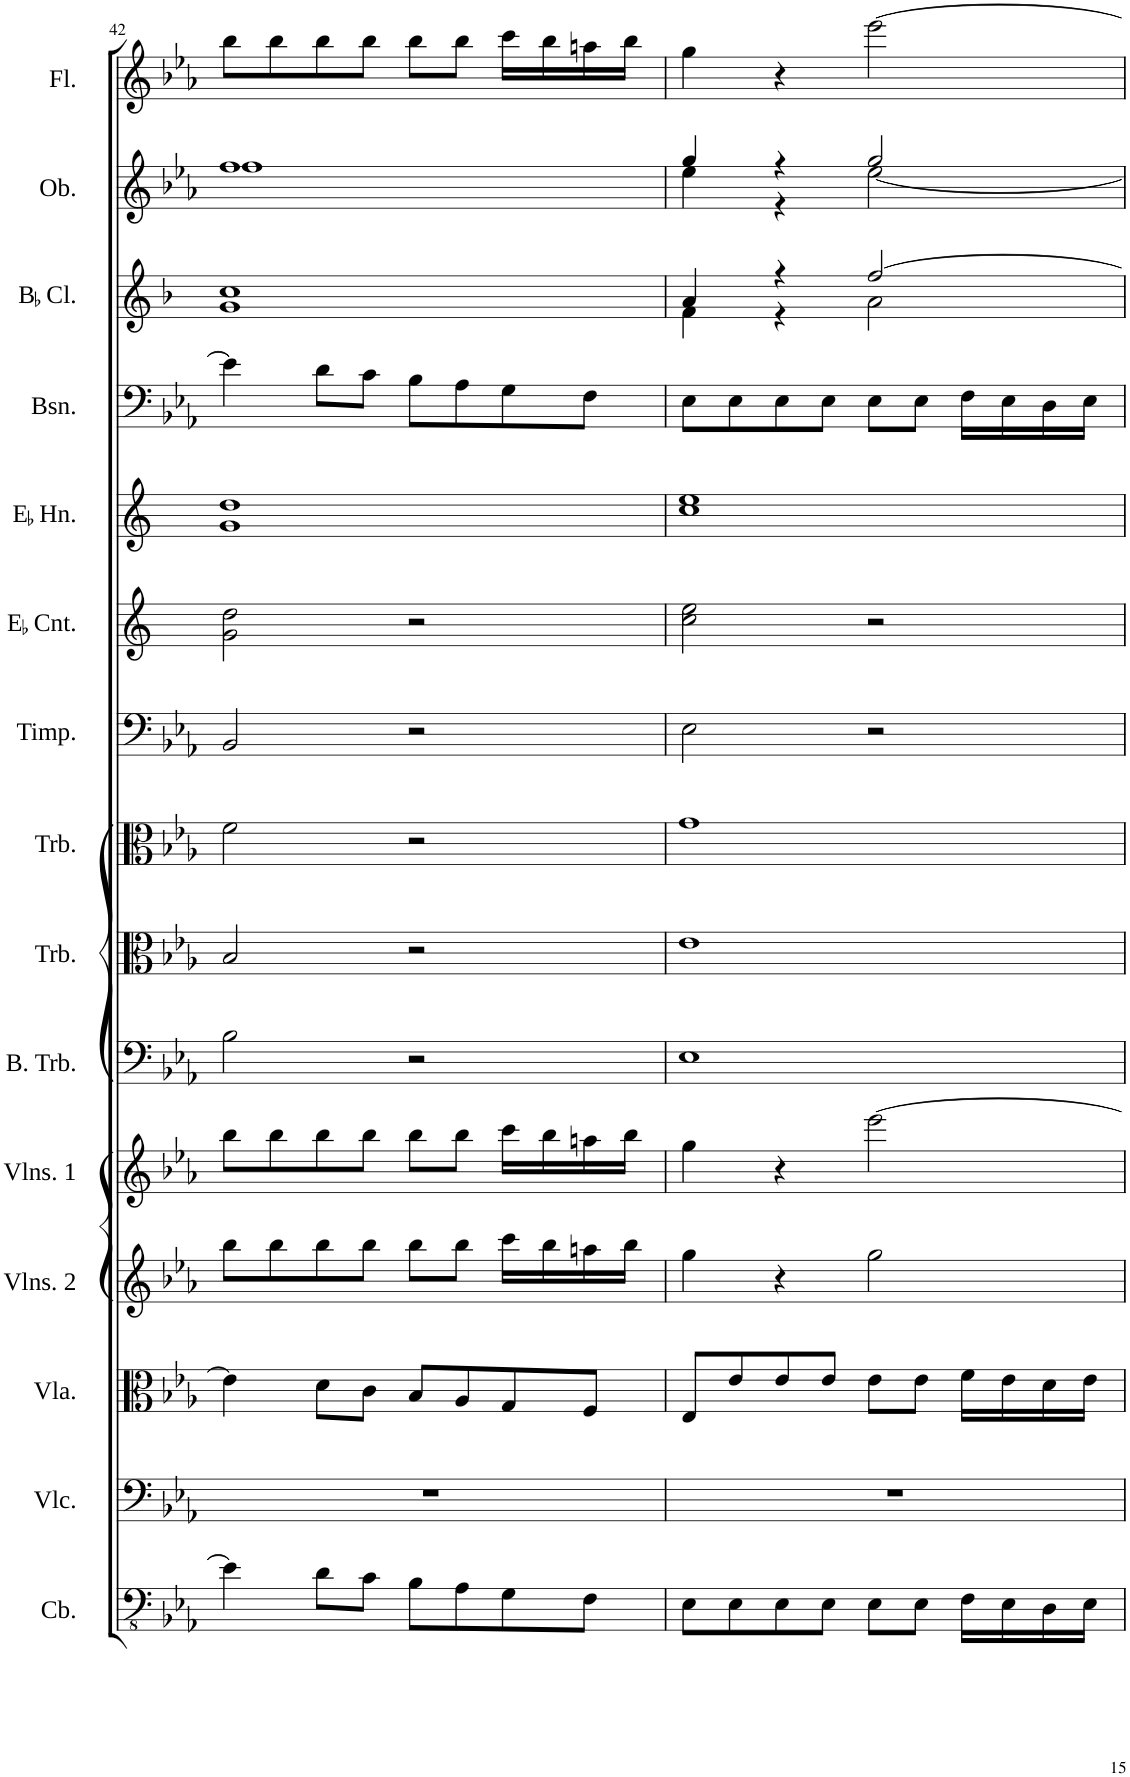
**kern	**kern	**kern	**kern	**kern	**kern	**kern	**kern	**kern	**kern	**kern	**kern	**kern	**kern	**kern
*part15	*part14	*part13	*part12	*part11	*part10	*part9	*part8	*part7	*part6	*part5	*part4	*part3	*part2	*part1
*staff15	*staff14	*staff13	*staff12	*staff11	*staff10	*staff9	*staff8	*staff7	*staff6	*staff5	*staff4	*staff3	*staff2	*staff1
*I"Double Bass	*I"Violoncello	*I"Viola	*I"Violins 2	*I"Violins 1	*I"Bass Trombone	*I"Trombone	*I"Trombone	*I"Timpani	*I"EaccidentalFlat Cornet	*I"EaccidentalFlat Horn	*I"Bassoon	*I"BaccidentalFlat Clarinet	*I"Oboe	*I"Flute
*	*I'Vlc.	*I'Vla.	*I'Vlns. 2	*I'Vlns. 1	*I'B. Trb.	*I'Trb.	*I'Trb.	*I'Timp.	*I'EaccidentalFlat Cnt.	*I'EaccidentalFlat Hn.	*I'Bsn.	*I'BaccidentalFlat Cl.	*I'Ob.	*I'Fl.
!!LO:PB:g=z
*clefFv4	*clefF4	*clefC3	*clefG2	*clefG2	*clefF4	*clefC3	*clefC3	*clefF4	*clefG2	*clefG2	*clefF4	*clefG2	*clefG2	*clefG2
*Trd7c12	*	*	*	*	*	*	*	*	*Trd-2c-3	*Trd5c9	*	*Trd1c2	*	*
*k[b-e-a-]	*k[b-e-a-]	*k[b-e-a-]	*k[b-e-a-]	*k[b-e-a-]	*k[b-e-a-]	*k[b-e-a-]	*k[b-e-a-]	*k[b-e-a-]	*k[]	*k[]	*k[b-e-a-]	*k[b-]	*k[b-e-a-]	*k[b-e-a-]
*M4/4	*M4/4	*M4/4	*M4/4	*M4/4	*M4/4	*M4/4	*M4/4	*M4/4	*M4/4	*M4/4	*M4/4	*M4/4	*M4/4	*M4/4
*met(c|)	*met(c|)	*met(c|)	*met(c|)	*met(c|)	*met(c|)	*met(c|)	*met(c|)	*met(c|)	*met(c|)	*met(c|)	*met(c|)	*met(c|)	*met(c|)	*met(c|)
=42	=42	=42	=42	=42	=42	=42	=42	=42	=42	=42	=42	=42	=42	=42
*	*	*	*	*	*	*	*	*	*	*	*	*	*^	*
4E-\]	1r	4e-\]	8bb-\L	8bb-\L	2B-\	2B-/	2f\	2BB-/	2g\ 2dd\	1g 1dd	4e-\]	1g 1cc	1ff	1ff	8bb-\L
.	.	.	8bb-\	8bb-\	.	.	.	.	.	.	.	.	.	.	8bb-\
8D\L	.	8d\L	8bb-\	8bb-\	.	.	.	.	.	.	8d\L	.	.	.	8bb-\
8C\J	.	8c\J	8bb-\J	8bb-\J	.	.	.	.	.	.	8c\J	.	.	.	8bb-\J
8BB-\L	.	8B-/L	8bb-\L	8bb-\L	2r	2r	2r	2r	2r	.	8B-\L	.	.	.	8bb-\L
8AA-\	.	8A-/	8bb-\J	8bb-\J	.	.	.	.	.	.	8A-\	.	.	.	8bb-\J
8GG\	.	8G/	16ccc\LL	16ccc\LL	.	.	.	.	.	.	8G\	.	.	.	16ccc\LL
.	.	.	16bb-\	16bb-\	.	.	.	.	.	.	.	.	.	.	16bb-\
8FF\J	.	8F/J	16aan\	16aan\	.	.	.	.	.	.	8F\J	.	.	.	16aan\
.	.	.	16bb-\JJ	16bb-\JJ	.	.	.	.	.	.	.	.	.	.	16bb-\JJ
=43	=43	=43	=43	=43	=43	=43	=43	=43	=43	=43	=43	=43	=43	=43	=43
*	*	*	*	*	*	*	*	*	*	*	*	*^	*	*	*
8EE-\L	1r	8E-/L	4gg\	4gg\	1E-	1e-	1g	2E-\	2cc\ 2ee\	1cc 1ee	8E-\L	4a/	4f\	4gg/	4ee-\	4gg\
8EE-\	.	8e-/	.	.	.	.	.	.	.	.	8E-\	.	.	.	.	.
8EE-\	.	8e-/	4r	4r	.	.	.	.	.	.	8E-\	4r	4r	4r	4r	4r
8EE-\J	.	8e-/J	.	.	.	.	.	.	.	.	8E-\J	.	.	.	.	.
8EE-\L	.	8e-\L	2gg\	[2eee-\	.	.	.	2r	2r	.	8E-\L	[2ff/	2a\	2gg/	[2ee-\	[2eee-\
8EE-\J	.	8e-\J	.	.	.	.	.	.	.	.	8E-\J	.	.	.	.	.
16FF\LL	.	16f\LL	.	.	.	.	.	.	.	.	16F\LL	.	.	.	.	.
16EE-\	.	16e-\	.	.	.	.	.	.	.	.	16E-\	.	.	.	.	.
16DD\	.	16d\	.	.	.	.	.	.	.	.	16D\	.	.	.	.	.
16EE-\JJ	.	16e-\JJ	.	.	.	.	.	.	.	.	16E-\JJ	.	.	.	.	.
*	*	*	*	*	*	*	*	*	*	*	*	*v	*v	*	*	*
*	*	*	*	*	*	*	*	*	*	*	*	*	*v	*v	*
=	=	=	=	=	=	=	=	=	=	=	=	=	=	=
*-	*-	*-	*-	*-	*-	*-	*-	*-	*-	*-	*-	*-	*-	*-
